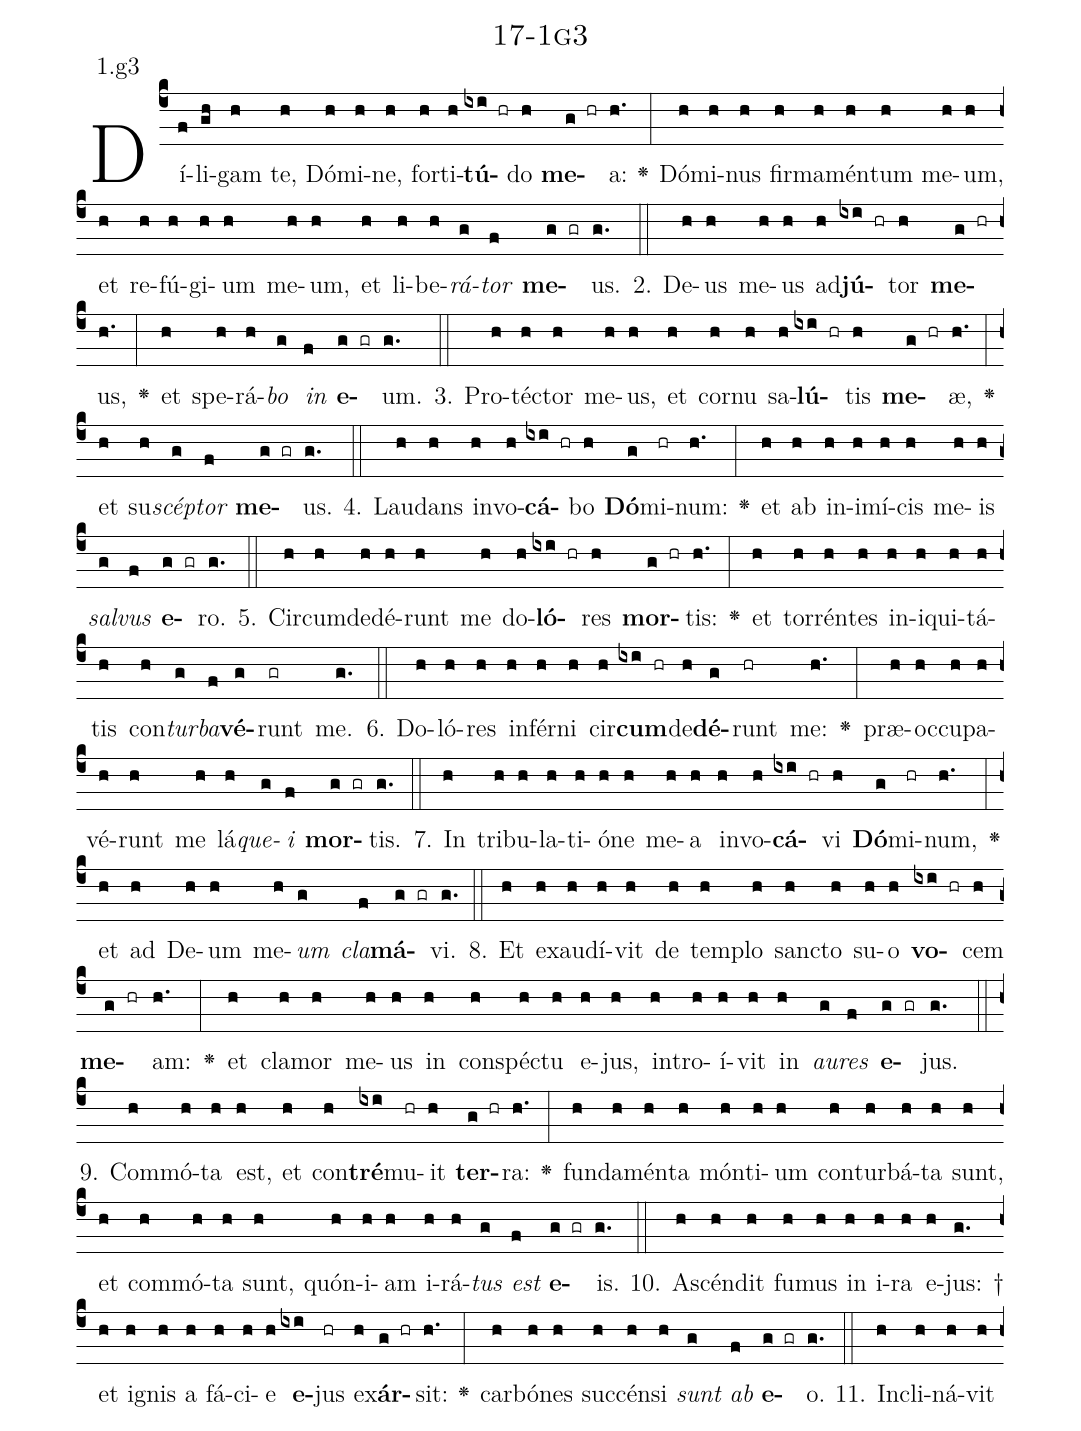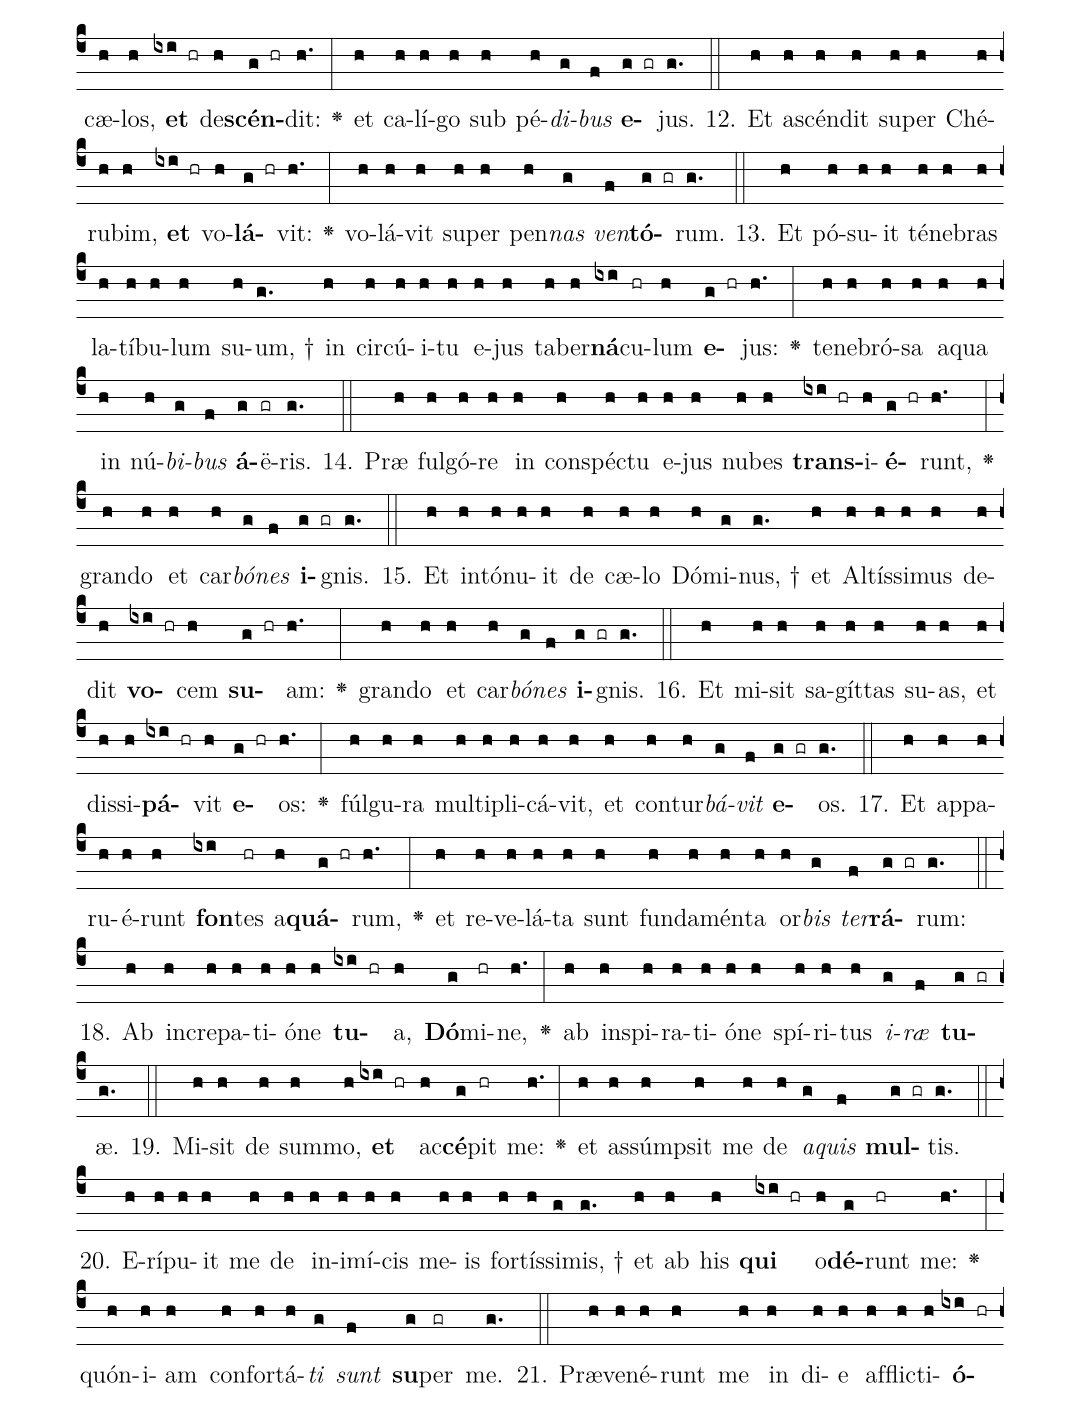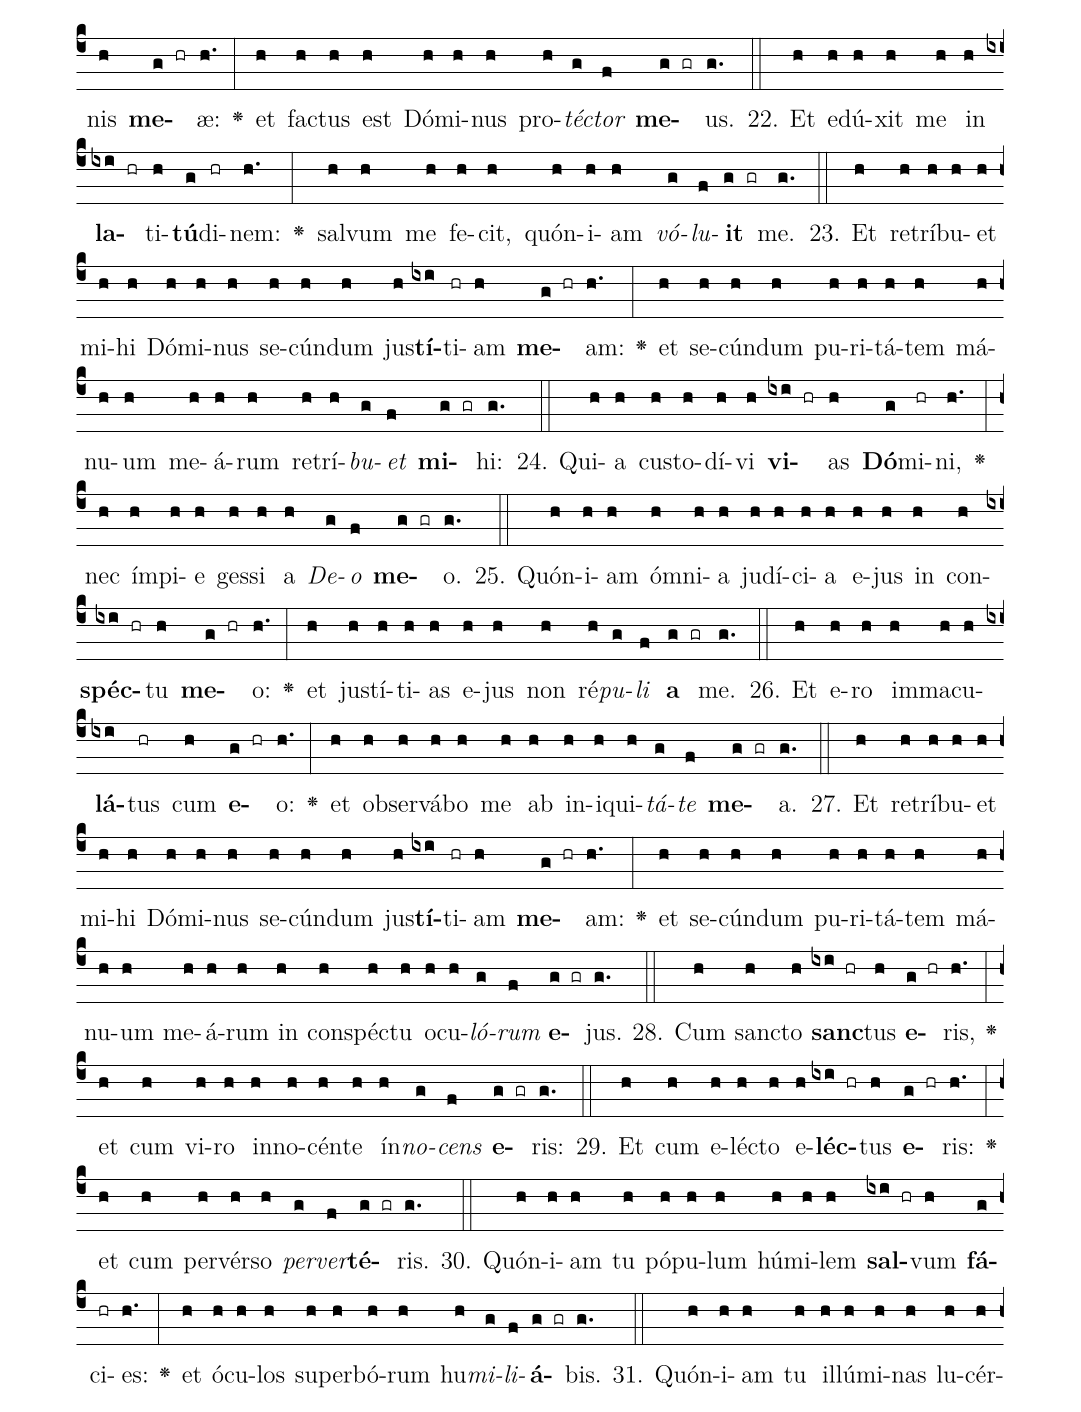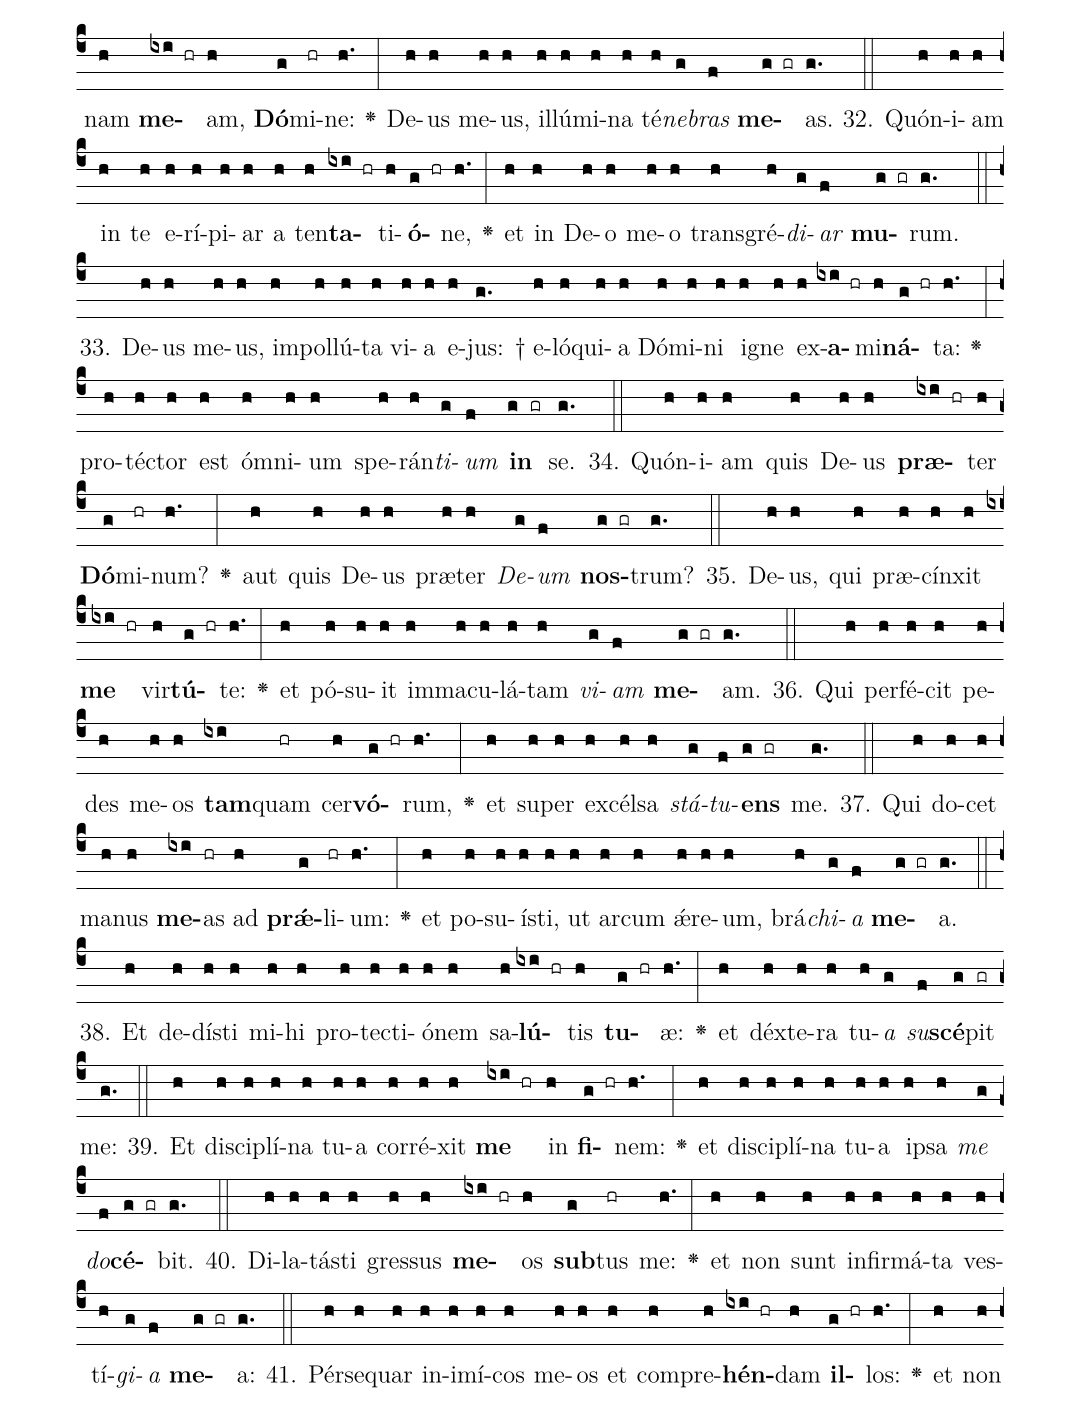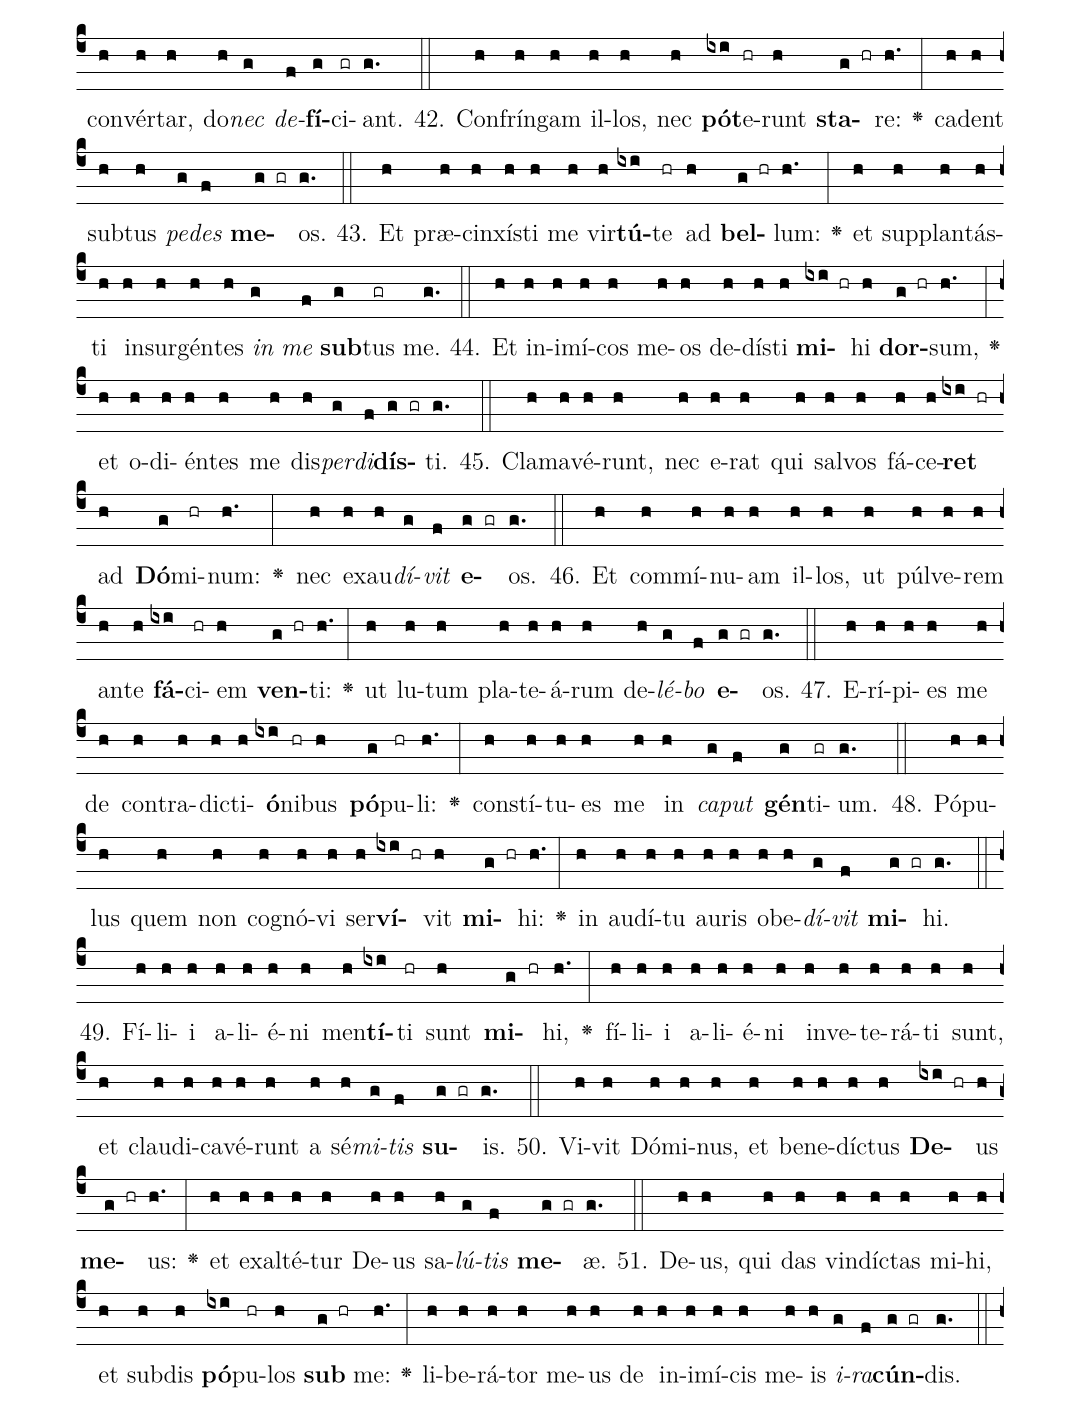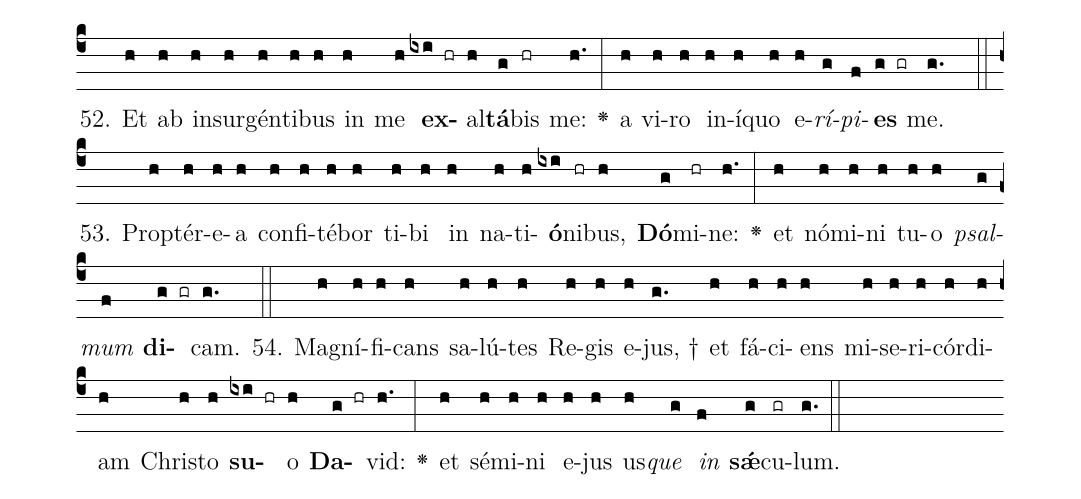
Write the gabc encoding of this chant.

name: 17-1g3;
annotation: 1.g3;
%%
(c4)Dí(f)li(gh)gam(h) te,(h) Dó(h)mi(h)ne,(h) for(h)ti(h)<b>tú</b>(ixi hr)do(h) <b>me</b>(g hr)a:(h.) <v>\greheightstar</v>(:) Dó(h)mi(h)nus(h) fir(h)ma(h)mén(h)tum(h) me(h)um,(h) et(h) re(h)fú(h)gi(h)um(h) me(h)um,(h) et(h) li(h)be(h)<i>rá</i>(g)<i>tor</i>(f) <b>me</b>(g gr)us.(g.) (::)
2. De(h)us(h) me(h)us(h) ad(h)<b>jú</b>(ixi hr)tor(h) <b>me</b>(g hr)us,(h.) <v>\greheightstar</v>(:) et(h) spe(h)rá(h)<i>bo</i>(g) <i>in</i>(f) <b>e</b>(g gr)um.(g.) (::)
3. Pro(h)téc(h)tor(h) me(h)us,(h) et(h) cor(h)nu(h) sa(h)<b>lú</b>(ixi hr)tis(h) <b>me</b>(g hr)æ,(h.) <v>\greheightstar</v>(:) et(h) su(h)<i>scép</i>(g)<i>tor</i>(f) <b>me</b>(g gr)us.(g.) (::)
4. Lau(h)dans(h) in(h)vo(h)<b>cá</b>(ixi hr)bo(h) <b>Dó</b>(g)mi(hr)num:(h.) <v>\greheightstar</v>(:) et(h) ab(h) in(h)i(h)mí(h)cis(h) me(h)is(h) <i>sal</i>(g)<i>vus</i>(f) <b>e</b>(g gr)ro.(g.) (::)
5. Cir(h)cum(h)de(h)dé(h)runt(h) me(h) do(h)<b>ló</b>(ixi hr)res(h) <b>mor</b>(g hr)tis:(h.) <v>\greheightstar</v>(:) et(h) tor(h)rén(h)tes(h) in(h)i(h)qui(h)tá(h)tis(h) con(h)<i>tur</i>(g)<i>ba</i>(f)<b>vé</b>(g)runt(gr) me.(g.) (::)
6. Do(h)ló(h)res(h) in(h)fér(h)ni(h) cir(h)<b>cum</b>(ixi hr)de(h)<b>dé</b>(g)runt(hr) me:(h.) <v>\greheightstar</v>(:) præ(h)oc(h)cu(h)pa(h)vé(h)runt(h) me(h) lá(h)<i>que</i>(g)<i>i</i>(f) <b>mor</b>(g gr)tis.(g.) (::)
7. In(h) tri(h)bu(h)la(h)ti(h)ó(h)ne(h) me(h)a(h) in(h)vo(h)<b>cá</b>(ixi hr)vi(h) <b>Dó</b>(g)mi(hr)num,(h.) <v>\greheightstar</v>(:) et(h) ad(h) De(h)um(h) me(h)<i>um</i>(g) <i>cla</i>(f)<b>má</b>(g gr)vi.(g.) (::)
8. Et(h) ex(h)au(h)dí(h)vit(h) de(h) tem(h)plo(h) sanc(h)to(h) su(h)o(h) <b>vo</b>(ixi hr)cem(h) <b>me</b>(g hr)am:(h.) <v>\greheightstar</v>(:) et(h) cla(h)mor(h) me(h)us(h) in(h) con(h)spéc(h)tu(h) e(h)jus,(h) in(h)tro(h)í(h)vit(h) in(h) <i>au</i>(g)<i>res</i>(f) <b>e</b>(g gr)jus.(g.) (::)
9. Com(h)mó(h)ta(h) est,(h) et(h) con(h)<b>tré</b>(ixi)mu(hr)it(h) <b>ter</b>(g hr)ra:(h.) <v>\greheightstar</v>(:) fun(h)da(h)mén(h)ta(h) món(h)ti(h)um(h) con(h)tur(h)bá(h)ta(h) sunt,(h) et(h) com(h)mó(h)ta(h) sunt,(h) quón(h)i(h)am(h) i(h)rá(h)<i>tus</i>(g) <i>est</i>(f) <b>e</b>(g gr)is.(g.) (::)
10. A(h)scén(h)dit(h) fu(h)mus(h) in(h) i(h)ra(h) e(h)jus: †(g.) et(h) i(h)gnis(h) a(h) fá(h)ci(h)e(h) <b>e</b>(ixi)jus(hr) ex(h)<b>ár</b>(g hr)sit:(h.) <v>\greheightstar</v>(:) car(h)bó(h)nes(h) suc(h)cén(h)si(h) <i>sunt</i>(g) <i>ab</i>(f) <b>e</b>(g gr)o.(g.) (::)
11. In(h)cli(h)ná(h)vit(h) cæ(h)los,(h) <b>et</b>(ixi hr) de(h)<b>scén</b>(g hr)dit:(h.) <v>\greheightstar</v>(:) et(h) ca(h)lí(h)go(h) sub(h) pé(h)<i>di</i>(g)<i>bus</i>(f) <b>e</b>(g gr)jus.(g.) (::)
12. Et(h) a(h)scén(h)dit(h) su(h)per(h) Ché(h)ru(h)bim,(h) <b>et</b>(ixi hr) vo(h)<b>lá</b>(g hr)vit:(h.) <v>\greheightstar</v>(:) vo(h)lá(h)vit(h) su(h)per(h) pen(h)<i>nas</i>(g) <i>ven</i>(f)<b>tó</b>(g gr)rum.(g.) (::)
13. Et(h) pó(h)su(h)it(h) té(h)ne(h)bras(h) la(h)tí(h)bu(h)lum(h) su(h)um, †(g.) in(h) cir(h)cú(h)i(h)tu(h) e(h)jus(h) ta(h)ber(h)<b>ná</b>(ixi)cu(hr)lum(h) <b>e</b>(g hr)jus:(h.) <v>\greheightstar</v>(:) te(h)ne(h)bró(h)sa(h) a(h)qua(h) in(h) nú(h)<i>bi</i>(g)<i>bus</i>(f) <b>á</b>(g)ë(gr)ris.(g.) (::)
14. Præ(h) ful(h)gó(h)re(h) in(h) con(h)spéc(h)tu(h) e(h)jus(h) nu(h)bes(h) <b>trans</b>(ixi hr)i(h)<b>é</b>(g hr)runt,(h.) <v>\greheightstar</v>(:) gran(h)do(h) et(h) car(h)<i>bó</i>(g)<i>nes</i>(f) <b>i</b>(g gr)gnis.(g.) (::)
15. Et(h) in(h)tó(h)nu(h)it(h) de(h) cæ(h)lo(h) Dó(h)mi(g)nus, †(g.) et(h) Al(h)tís(h)si(h)mus(h) de(h)dit(h) <b>vo</b>(ixi hr)cem(h) <b>su</b>(g hr)am:(h.) <v>\greheightstar</v>(:) gran(h)do(h) et(h) car(h)<i>bó</i>(g)<i>nes</i>(f) <b>i</b>(g gr)gnis.(g.) (::)
16. Et(h) mi(h)sit(h) sa(h)gít(h)tas(h) su(h)as,(h) et(h) dis(h)si(h)<b>pá</b>(ixi hr)vit(h) <b>e</b>(g hr)os:(h.) <v>\greheightstar</v>(:) fúl(h)gu(h)ra(h) mul(h)ti(h)pli(h)cá(h)vit,(h) et(h) con(h)tur(h)<i>bá</i>(g)<i>vit</i>(f) <b>e</b>(g gr)os.(g.) (::)
17. Et(h) ap(h)pa(h)ru(h)é(h)runt(h) <b>fon</b>(ixi)tes(hr) a(h)<b>quá</b>(g hr)rum,(h.) <v>\greheightstar</v>(:) et(h) re(h)ve(h)lá(h)ta(h) sunt(h) fun(h)da(h)mén(h)ta(h) or(h)<i>bis</i>(g) <i>ter</i>(f)<b>rá</b>(g gr)rum:(g.) (::)
18. Ab(h) in(h)cre(h)pa(h)ti(h)ó(h)ne(h) <b>tu</b>(ixi hr)a,(h) <b>Dó</b>(g)mi(hr)ne,(h.) <v>\greheightstar</v>(:) ab(h) in(h)spi(h)ra(h)ti(h)ó(h)ne(h) spí(h)ri(h)tus(h) <i>i</i>(g)<i>ræ</i>(f) <b>tu</b>(g gr)æ.(g.) (::)
19. Mi(h)sit(h) de(h) sum(h)mo,(h) <b>et</b>(ixi hr) ac(h)<b>cé</b>(g)pit(hr) me:(h.) <v>\greheightstar</v>(:) et(h) as(h)súmp(h)sit(h) me(h) de(h) <i>a</i>(g)<i>quis</i>(f) <b>mul</b>(g gr)tis.(g.) (::)
20. E(h)rí(h)pu(h)it(h) me(h) de(h) in(h)i(h)mí(h)cis(h) me(h)is(h) for(h)tís(h)si(g)mis, †(g.) et(h) ab(h) his(h) <b>qui</b>(ixi hr) o(h)<b>dé</b>(g)runt(hr) me:(h.) <v>\greheightstar</v>(:) quón(h)i(h)am(h) con(h)for(h)tá(h)<i>ti</i>(g) <i>sunt</i>(f) <b>su</b>(g)per(gr) me.(g.) (::)
21. Præ(h)ve(h)né(h)runt(h) me(h) in(h) di(h)e(h) af(h)flic(h)ti(h)<b>ó</b>(ixi hr)nis(h) <b>me</b>(g hr)æ:(h.) <v>\greheightstar</v>(:) et(h) fac(h)tus(h) est(h) Dó(h)mi(h)nus(h) pro(h)<i>téc</i>(g)<i>tor</i>(f) <b>me</b>(g gr)us.(g.) (::)
22. Et(h) e(h)dú(h)xit(h) me(h) in(h) <b>la</b>(ixi hr)ti(h)<b>tú</b>(g)di(hr)nem:(h.) <v>\greheightstar</v>(:) sal(h)vum(h) me(h) fe(h)cit,(h) quón(h)i(h)am(h) <i>vó</i>(g)<i>lu</i>(f)<b>it</b>(g gr) me.(g.) (::)
23. Et(h) re(h)trí(h)bu(h)et(h) mi(h)hi(h) Dó(h)mi(h)nus(h) se(h)cún(h)dum(h) jus(h)<b>tí</b>(ixi)ti(hr)am(h) <b>me</b>(g hr)am:(h.) <v>\greheightstar</v>(:) et(h) se(h)cún(h)dum(h) pu(h)ri(h)tá(h)tem(h) má(h)nu(h)um(h) me(h)á(h)rum(h) re(h)trí(h)<i>bu</i>(g)<i>et</i>(f) <b>mi</b>(g gr)hi:(g.) (::)
24. Qui(h)a(h) cus(h)to(h)dí(h)vi(h) <b>vi</b>(ixi hr)as(h) <b>Dó</b>(g)mi(hr)ni,(h.) <v>\greheightstar</v>(:) nec(h) ím(h)pi(h)e(h) ges(h)si(h) a(h) <i>De</i>(g)<i>o</i>(f) <b>me</b>(g gr)o.(g.) (::)
25. Quón(h)i(h)am(h) óm(h)ni(h)a(h) ju(h)dí(h)ci(h)a(h) e(h)jus(h) in(h) con(h)<b>spéc</b>(ixi hr)tu(h) <b>me</b>(g hr)o:(h.) <v>\greheightstar</v>(:) et(h) jus(h)tí(h)ti(h)as(h) e(h)jus(h) non(h) ré(h)<i>pu</i>(g)<i>li</i>(f) <b>a</b>(g gr) me.(g.) (::)
26. Et(h) e(h)ro(h) im(h)ma(h)cu(h)<b>lá</b>(ixi)tus(hr) cum(h) <b>e</b>(g hr)o:(h.) <v>\greheightstar</v>(:) et(h) ob(h)ser(h)vá(h)bo(h) me(h) ab(h) in(h)i(h)qui(h)<i>tá</i>(g)<i>te</i>(f) <b>me</b>(g gr)a.(g.) (::)
27. Et(h) re(h)trí(h)bu(h)et(h) mi(h)hi(h) Dó(h)mi(h)nus(h) se(h)cún(h)dum(h) jus(h)<b>tí</b>(ixi)ti(hr)am(h) <b>me</b>(g hr)am:(h.) <v>\greheightstar</v>(:) et(h) se(h)cún(h)dum(h) pu(h)ri(h)tá(h)tem(h) má(h)nu(h)um(h) me(h)á(h)rum(h) in(h) con(h)spéc(h)tu(h) o(h)cu(h)<i>ló</i>(g)<i>rum</i>(f) <b>e</b>(g gr)jus.(g.) (::)
28. Cum(h) sanc(h)to(h) <b>sanc</b>(ixi hr)tus(h) <b>e</b>(g hr)ris,(h.) <v>\greheightstar</v>(:) et(h) cum(h) vi(h)ro(h) in(h)no(h)cén(h)te(h) ín(h)<i>no</i>(g)<i>cens</i>(f) <b>e</b>(g gr)ris:(g.) (::)
29. Et(h) cum(h) e(h)léc(h)to(h) e(h)<b>léc</b>(ixi hr)tus(h) <b>e</b>(g hr)ris:(h.) <v>\greheightstar</v>(:) et(h) cum(h) per(h)vér(h)so(h) <i>per</i>(g)<i>ver</i>(f)<b>té</b>(g gr)ris.(g.) (::)
30. Quón(h)i(h)am(h) tu(h) pó(h)pu(h)lum(h) hú(h)mi(h)lem(h) <b>sal</b>(ixi hr)vum(h) <b>fá</b>(g)ci(hr)es:(h.) <v>\greheightstar</v>(:) et(h) ó(h)cu(h)los(h) su(h)per(h)bó(h)rum(h) hu(h)<i>mi</i>(g)<i>li</i>(f)<b>á</b>(g gr)bis.(g.) (::)
31. Quón(h)i(h)am(h) tu(h) il(h)lú(h)mi(h)nas(h) lu(h)cér(h)nam(h) <b>me</b>(ixi hr)am,(h) <b>Dó</b>(g)mi(hr)ne:(h.) <v>\greheightstar</v>(:) De(h)us(h) me(h)us,(h) il(h)lú(h)mi(h)na(h) té(h)<i>ne</i>(g)<i>bras</i>(f) <b>me</b>(g gr)as.(g.) (::)
32. Quón(h)i(h)am(h) in(h) te(h) e(h)rí(h)pi(h)ar(h) a(h) ten(h)<b>ta</b>(ixi hr)ti(h)<b>ó</b>(g hr)ne,(h.) <v>\greheightstar</v>(:) et(h) in(h) De(h)o(h) me(h)o(h) trans(h)gré(h)<i>di</i>(g)<i>ar</i>(f) <b>mu</b>(g gr)rum.(g.) (::)
33. De(h)us(h) me(h)us,(h) im(h)pol(h)lú(h)ta(h) vi(h)a(h) e(h)jus: †(g.) e(h)ló(h)qui(h)a(h) Dó(h)mi(h)ni(h) i(h)gne(h) ex(h)<b>a</b>(ixi hr)mi(h)<b>ná</b>(g hr)ta:(h.) <v>\greheightstar</v>(:) pro(h)téc(h)tor(h) est(h) óm(h)ni(h)um(h) spe(h)rán(h)<i>ti</i>(g)<i>um</i>(f) <b>in</b>(g gr) se.(g.) (::)
34. Quón(h)i(h)am(h) quis(h) De(h)us(h) <b>præ</b>(ixi hr)ter(h) <b>Dó</b>(g)mi(hr)num?(h.) <v>\greheightstar</v>(:) aut(h) quis(h) De(h)us(h) præ(h)ter(h) <i>De</i>(g)<i>um</i>(f) <b>nos</b>(g gr)trum?(g.) (::)
35. De(h)us,(h) qui(h) præ(h)cín(h)xit(h) <b>me</b>(ixi hr) vir(h)<b>tú</b>(g hr)te:(h.) <v>\greheightstar</v>(:) et(h) pó(h)su(h)it(h) im(h)ma(h)cu(h)lá(h)tam(h) <i>vi</i>(g)<i>am</i>(f) <b>me</b>(g gr)am.(g.) (::)
36. Qui(h) per(h)fé(h)cit(h) pe(h)des(h) me(h)os(h) <b>tam</b>(ixi)quam(hr) cer(h)<b>vó</b>(g hr)rum,(h.) <v>\greheightstar</v>(:) et(h) su(h)per(h) ex(h)cél(h)sa(h) <i>stá</i>(g)<i>tu</i>(f)<b>ens</b>(g gr) me.(g.) (::)
37. Qui(h) do(h)cet(h) ma(h)nus(h) <b>me</b>(ixi)as(hr) ad(h) <b>prǽ</b>(g)li(hr)um:(h.) <v>\greheightstar</v>(:) et(h) po(h)su(h)ís(h)ti,(h) ut(h) ar(h)cum(h) ǽ(h)re(h)um,(h) brá(h)<i>chi</i>(g)<i>a</i>(f) <b>me</b>(g gr)a.(g.) (::)
38. Et(h) de(h)dís(h)ti(h) mi(h)hi(h) pro(h)tec(h)ti(h)ó(h)nem(h) sa(h)<b>lú</b>(ixi hr)tis(h) <b>tu</b>(g hr)æ:(h.) <v>\greheightstar</v>(:) et(h) déx(h)te(h)ra(h) tu(h)<i>a</i>(g) <i>su</i>(f)<b>scé</b>(g)pit(gr) me:(g.) (::)
39. Et(h) di(h)sci(h)plí(h)na(h) tu(h)a(h) cor(h)ré(h)xit(h) <b>me</b>(ixi hr) in(h) <b>fi</b>(g hr)nem:(h.) <v>\greheightstar</v>(:) et(h) di(h)sci(h)plí(h)na(h) tu(h)a(h) ip(h)sa(h) <i>me</i>(g) <i>do</i>(f)<b>cé</b>(g gr)bit.(g.) (::)
40. Di(h)la(h)tás(h)ti(h) gres(h)sus(h) <b>me</b>(ixi hr)os(h) <b>sub</b>(g)tus(hr) me:(h.) <v>\greheightstar</v>(:) et(h) non(h) sunt(h) in(h)fir(h)má(h)ta(h) ves(h)tí(h)<i>gi</i>(g)<i>a</i>(f) <b>me</b>(g gr)a:(g.) (::)
41. Pér(h)se(h)quar(h) in(h)i(h)mí(h)cos(h) me(h)os(h) et(h) com(h)pre(h)<b>hén</b>(ixi hr)dam(h) <b>il</b>(g hr)los:(h.) <v>\greheightstar</v>(:) et(h) non(h) con(h)vér(h)tar,(h) do(h)<i>nec</i>(g) <i>de</i>(f)<b>fí</b>(g)ci(gr)ant.(g.) (::)
42. Con(h)frín(h)gam(h) il(h)los,(h) nec(h) <b>pót</b>(ixi)e(hr)runt(h) <b>sta</b>(g hr)re:(h.) <v>\greheightstar</v>(:) ca(h)dent(h) sub(h)tus(h) <i>pe</i>(g)<i>des</i>(f) <b>me</b>(g gr)os.(g.) (::)
43. Et(h) præ(h)cin(h)xís(h)ti(h) me(h) vir(h)<b>tú</b>(ixi)te(hr) ad(h) <b>bel</b>(g hr)lum:(h.) <v>\greheightstar</v>(:) et(h) sup(h)plan(h)tás(h)ti(h) in(h)sur(h)gén(h)tes(h) <i>in</i>(g) <i>me</i>(f) <b>sub</b>(g)tus(gr) me.(g.) (::)
44. Et(h) in(h)i(h)mí(h)cos(h) me(h)os(h) de(h)dís(h)ti(h) <b>mi</b>(ixi hr)hi(h) <b>dor</b>(g hr)sum,(h.) <v>\greheightstar</v>(:) et(h) o(h)di(h)én(h)tes(h) me(h) dis(h)<i>per</i>(g)<i>di</i>(f)<b>dís</b>(g gr)ti.(g.) (::)
45. Cla(h)ma(h)vé(h)runt,(h) nec(h) e(h)rat(h) qui(h) sal(h)vos(h) fá(h)ce(h)<b>ret</b>(ixi hr) ad(h) <b>Dó</b>(g)mi(hr)num:(h.) <v>\greheightstar</v>(:) nec(h) ex(h)au(h)<i>dí</i>(g)<i>vit</i>(f) <b>e</b>(g gr)os.(g.) (::)
46. Et(h) com(h)mí(h)nu(h)am(h) il(h)los,(h) ut(h) púl(h)ve(h)rem(h) an(h)te(h) <b>fá</b>(ixi)ci(hr)em(h) <b>ven</b>(g hr)ti:(h.) <v>\greheightstar</v>(:) ut(h) lu(h)tum(h) pla(h)te(h)á(h)rum(h) de(h)<i>lé</i>(g)<i>bo</i>(f) <b>e</b>(g gr)os.(g.) (::)
47. E(h)rí(h)pi(h)es(h) me(h) de(h) con(h)tra(h)dic(h)ti(h)<b>ó</b>(ixi)ni(hr)bus(h) <b>pó</b>(g)pu(hr)li:(h.) <v>\greheightstar</v>(:) con(h)stí(h)tu(h)es(h) me(h) in(h) <i>ca</i>(g)<i>put</i>(f) <b>gén</b>(g)ti(gr)um.(g.) (::)
48. Pó(h)pu(h)lus(h) quem(h) non(h) co(h)gnó(h)vi(h) ser(h)<b>ví</b>(ixi hr)vit(h) <b>mi</b>(g hr)hi:(h.) <v>\greheightstar</v>(:) in(h) au(h)dí(h)tu(h) au(h)ris(h) ob(h)e(h)<i>dí</i>(g)<i>vit</i>(f) <b>mi</b>(g gr)hi.(g.) (::)
49. Fí(h)li(h)i(h) a(h)li(h)é(h)ni(h) men(h)<b>tí</b>(ixi)ti(hr) sunt(h) <b>mi</b>(g hr)hi,(h.) <v>\greheightstar</v>(:) fí(h)li(h)i(h) a(h)li(h)é(h)ni(h) in(h)ve(h)te(h)rá(h)ti(h) sunt,(h) et(h) clau(h)di(h)ca(h)vé(h)runt(h) a(h) sé(h)<i>mi</i>(g)<i>tis</i>(f) <b>su</b>(g gr)is.(g.) (::)
50. Vi(h)vit(h) Dó(h)mi(h)nus,(h) et(h) be(h)ne(h)díc(h)tus(h) <b>De</b>(ixi hr)us(h) <b>me</b>(g hr)us:(h.) <v>\greheightstar</v>(:) et(h) ex(h)al(h)té(h)tur(h) De(h)us(h) sa(h)<i>lú</i>(g)<i>tis</i>(f) <b>me</b>(g gr)æ.(g.) (::)
51. De(h)us,(h) qui(h) das(h) vin(h)díc(h)tas(h) mi(h)hi,(h) et(h) sub(h)dis(h) <b>pó</b>(ixi)pu(hr)los(h) <b>sub</b>(g hr) me:(h.) <v>\greheightstar</v>(:) li(h)be(h)rá(h)tor(h) me(h)us(h) de(h) in(h)i(h)mí(h)cis(h) me(h)is(h) <i>i</i>(g)<i>ra</i>(f)<b>cún</b>(g gr)dis.(g.) (::)
52. Et(h) ab(h) in(h)sur(h)gén(h)ti(h)bus(h) in(h) me(h) <b>ex</b>(ixi hr)al(h)<b>tá</b>(g)bis(hr) me:(h.) <v>\greheightstar</v>(:) a(h) vi(h)ro(h) in(h)í(h)quo(h) e(h)<i>rí</i>(g)<i>pi</i>(f)<b>es</b>(g gr) me.(g.) (::)
53. Prop(h)tér(h)e(h)a(h) con(h)fi(h)té(h)bor(h) ti(h)bi(h) in(h) na(h)ti(h)<b>ó</b>(ixi)ni(hr)bus,(h) <b>Dó</b>(g)mi(hr)ne:(h.) <v>\greheightstar</v>(:) et(h) nó(h)mi(h)ni(h) tu(h)o(h) <i>psal</i>(g)<i>mum</i>(f) <b>di</b>(g gr)cam.(g.) (::)
54. Ma(h)gní(h)fi(h)cans(h) sa(h)lú(h)tes(h) Re(h)gis(h) e(h)jus, †(g.) et(h) fá(h)ci(h)ens(h) mi(h)se(h)ri(h)cór(h)di(h)am(h) Chris(h)to(h) <b>su</b>(ixi hr)o(h) <b>Da</b>(g hr)vid:(h.) <v>\greheightstar</v>(:) et(h) sé(h)mi(h)ni(h) e(h)jus(h) us(h)<i>que</i>(g) <i>in</i>(f) <b>sǽ</b>(g)cu(gr)lum.(g.) (::)
